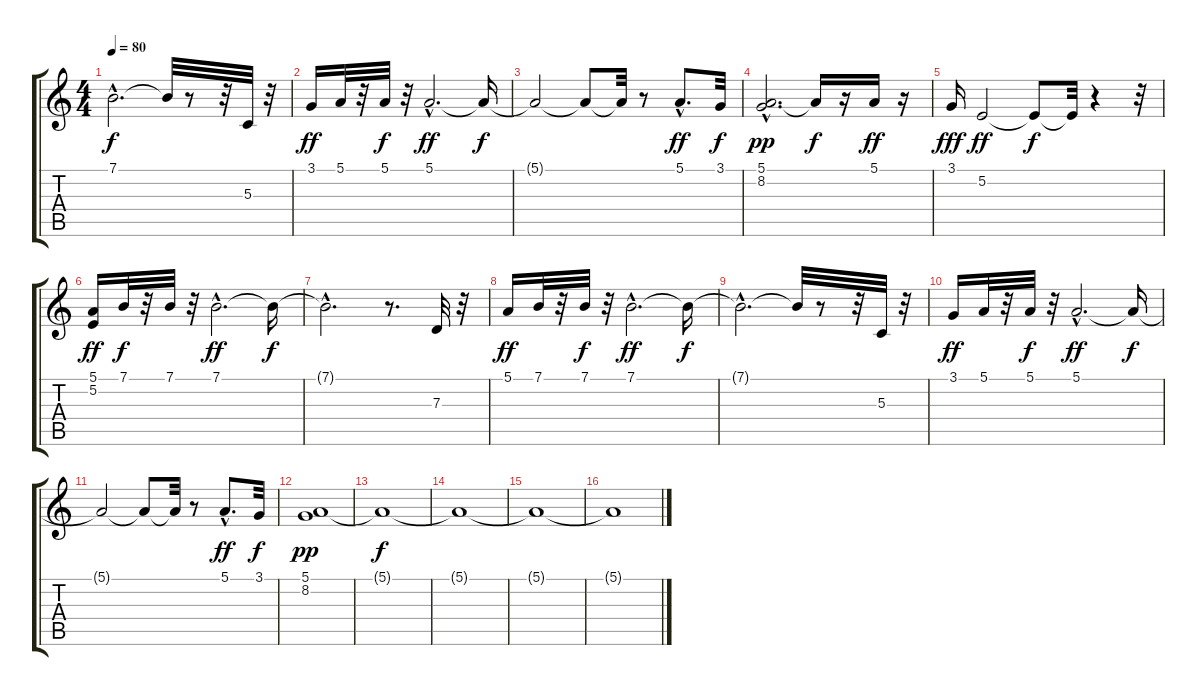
\track "" {instrument acousticgrandpiano}
\staff {score tabs}
\tuning (E4 B3 G3 D3 A2 E2) {hide}
\ts (4 4)
\tempo 80
\clef g2
\ks c
7.1{hac t}.2{d dy f} 7.1{t}.32 r.8 r.32 5.3.32 r.32 |
3.1.16{dy ff} 5.1.32 r.32 5.1.32{dy f} r.32 5.1{hac}.2{d dy ff} 5.1{t}.16{dy f} |
5.1{t}.2 5.1{t}.8 5.1{t}.32 r.8 5.1{hac}.8{d dy ff} 3.1.32{dy f} |
(5.1{hac} 8.2).2{d dy pp} 5.1{t}.16{dy f} r.16 5.1.16{dy ff} r.16 |
3.1.16{dy fff} 5.2.2{dy ff} 5.2{t}.8{dy f} 5.2{t}.32 r.4 r.32 |
(5.1 5.2).16{dy ff} 7.1.32{dy f} r.32 7.1.32 r.32 7.1{hac}.2{d dy ff} 7.1{t}.16{dy f} |
7.1{hac t}.2{d} r.8{d} 7.3.32 r.32 |
5.1.16{dy ff} 7.1.32 r.32 7.1.32{dy f} r.32 7.1{hac}.2{d dy ff} 7.1{t}.16{dy f} |
7.1{hac t}.2{d} 7.1{t}.32 r.8 r.32 5.3.32 r.32 |
3.1.16{dy ff} 5.1.32 r.32 5.1.32{dy f} r.32 5.1{hac}.2{d dy ff} 5.1{t}.16{dy f} |
5.1{t}.2 5.1{t}.8 5.1{t}.32 r.8 5.1{hac}.8{d dy ff} 3.1.32{dy f} |
(5.1 8.2).1{dy pp} |
5.1{t}.1{dy f} |
5.1{t}.1 |
5.1{t}.1 |
5.1{t}.1
